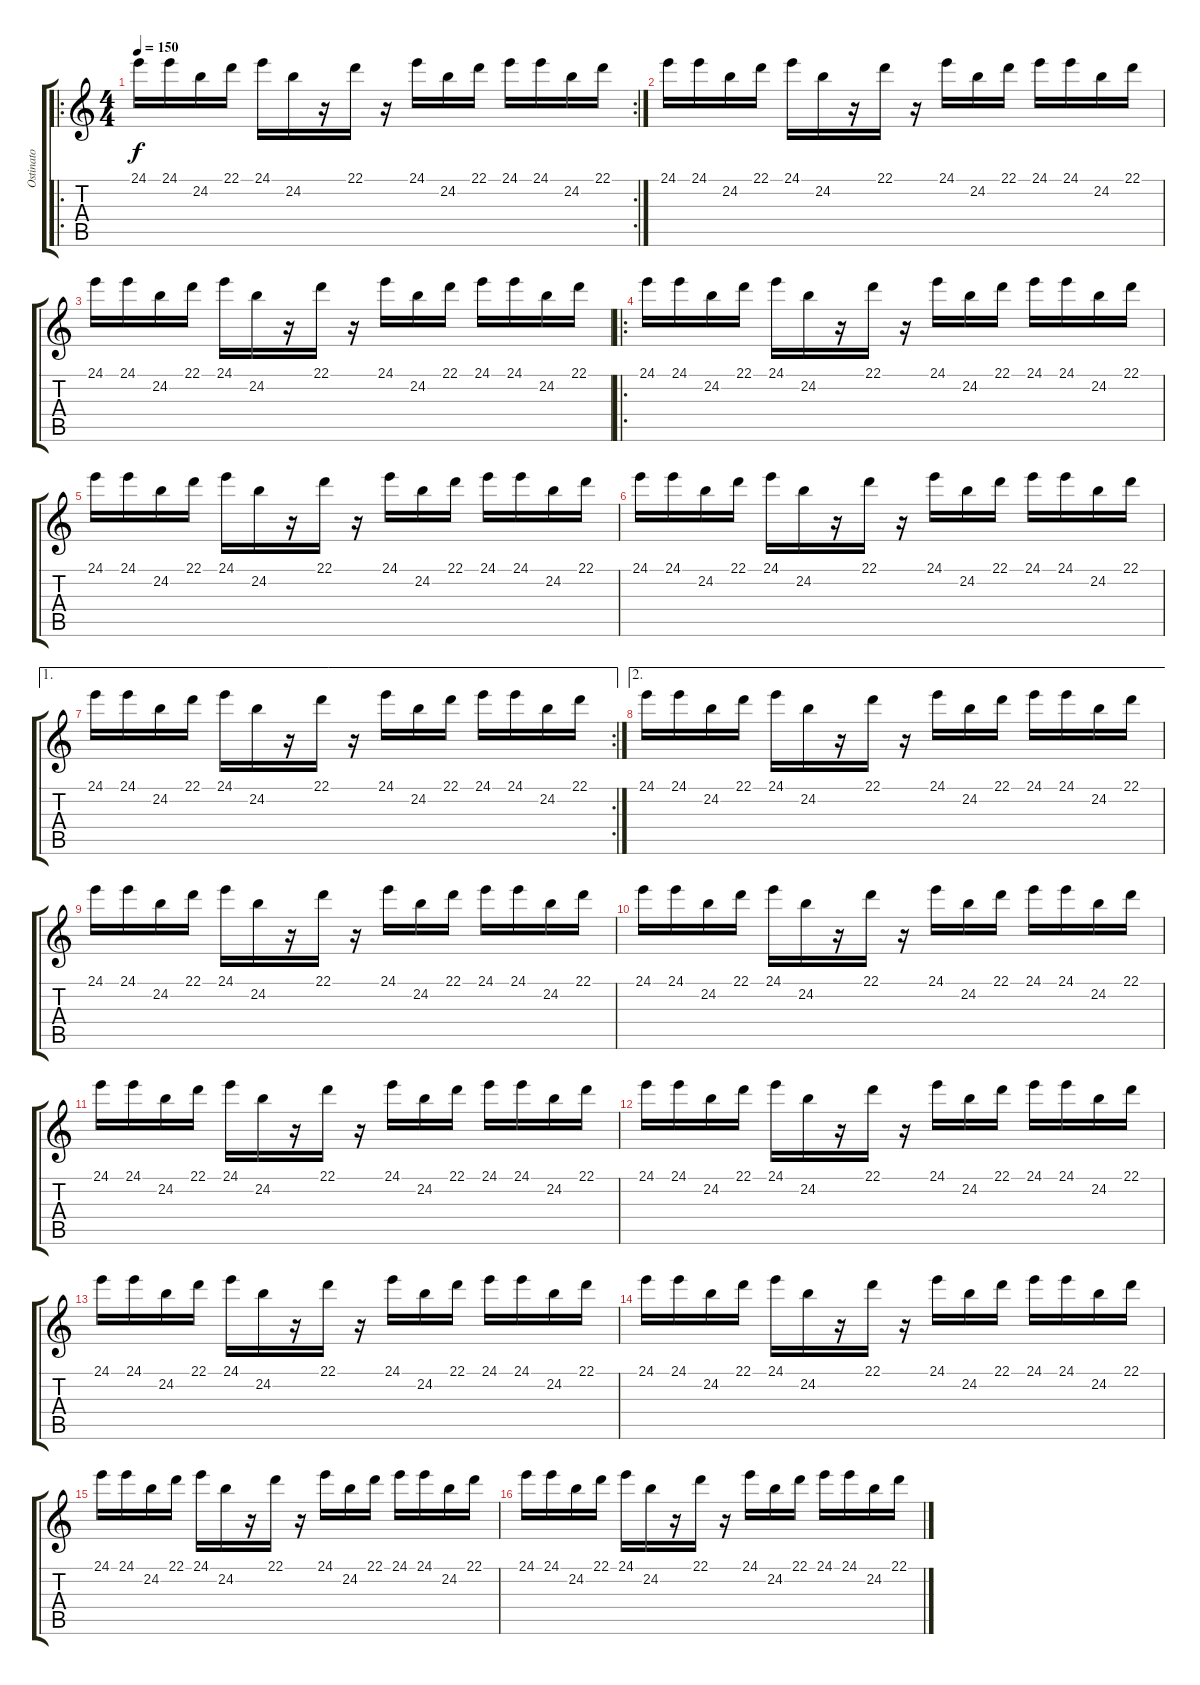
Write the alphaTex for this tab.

\track ("Ostinato" "Ostinato") {instrument clavinet}
\staff {score tabs}
\tuning (E4 B3 G3 D3 A2 E2) {hide}
\ro
\rc 2
\ts (4 4)
\tempo 150
\clef g2
\ks c
24.1.16{dy f instrument clavinet} 24.1.16 24.2.16 22.1.16 24.1.16 24.2.16 r.16 22.1.16 r.16 24.1.16 24.2.16 22.1.16 24.1.16 24.1.16 24.2.16 22.1.16 |
24.1.16 24.1.16 24.2.16 22.1.16 24.1.16 24.2.16 r.16 22.1.16 r.16 24.1.16 24.2.16 22.1.16 24.1.16 24.1.16 24.2.16 22.1.16 |
24.1.16 24.1.16 24.2.16 22.1.16 24.1.16 24.2.16 r.16 22.1.16 r.16 24.1.16 24.2.16 22.1.16 24.1.16 24.1.16 24.2.16 22.1.16 |
\ro
24.1.16 24.1.16 24.2.16 22.1.16 24.1.16 24.2.16 r.16 22.1.16 r.16 24.1.16 24.2.16 22.1.16 24.1.16 24.1.16 24.2.16 22.1.16 |
24.1.16 24.1.16 24.2.16 22.1.16 24.1.16 24.2.16 r.16 22.1.16 r.16 24.1.16 24.2.16 22.1.16 24.1.16 24.1.16 24.2.16 22.1.16 |
24.1.16 24.1.16 24.2.16 22.1.16 24.1.16 24.2.16 r.16 22.1.16 r.16 24.1.16 24.2.16 22.1.16 24.1.16 24.1.16 24.2.16 22.1.16 |
\ae 1
\rc 2
24.1.16 24.1.16 24.2.16 22.1.16 24.1.16 24.2.16 r.16 22.1.16 r.16 24.1.16 24.2.16 22.1.16 24.1.16 24.1.16 24.2.16 22.1.16 |
\ae 2
24.1.16 24.1.16 24.2.16 22.1.16 24.1.16 24.2.16 r.16 22.1.16 r.16 24.1.16 24.2.16 22.1.16 24.1.16 24.1.16 24.2.16 22.1.16 |
24.1.16 24.1.16 24.2.16 22.1.16 24.1.16 24.2.16 r.16 22.1.16 r.16 24.1.16 24.2.16 22.1.16 24.1.16 24.1.16 24.2.16 22.1.16 |
24.1.16 24.1.16 24.2.16 22.1.16 24.1.16 24.2.16 r.16 22.1.16 r.16 24.1.16 24.2.16 22.1.16 24.1.16 24.1.16 24.2.16 22.1.16 |
24.1.16 24.1.16 24.2.16 22.1.16 24.1.16 24.2.16 r.16 22.1.16 r.16 24.1.16 24.2.16 22.1.16 24.1.16 24.1.16 24.2.16 22.1.16 |
24.1.16 24.1.16 24.2.16 22.1.16 24.1.16 24.2.16 r.16 22.1.16 r.16 24.1.16 24.2.16 22.1.16 24.1.16 24.1.16 24.2.16 22.1.16 |
24.1.16 24.1.16 24.2.16 22.1.16 24.1.16 24.2.16 r.16 22.1.16 r.16 24.1.16 24.2.16 22.1.16 24.1.16 24.1.16 24.2.16 22.1.16 |
24.1.16 24.1.16 24.2.16 22.1.16 24.1.16 24.2.16 r.16 22.1.16 r.16 24.1.16 24.2.16 22.1.16 24.1.16 24.1.16 24.2.16 22.1.16 |
24.1.16 24.1.16 24.2.16 22.1.16 24.1.16 24.2.16 r.16 22.1.16 r.16 24.1.16 24.2.16 22.1.16 24.1.16 24.1.16 24.2.16 22.1.16 |
24.1.16 24.1.16 24.2.16 22.1.16 24.1.16 24.2.16 r.16 22.1.16 r.16 24.1.16 24.2.16 22.1.16 24.1.16 24.1.16 24.2.16 22.1.16
